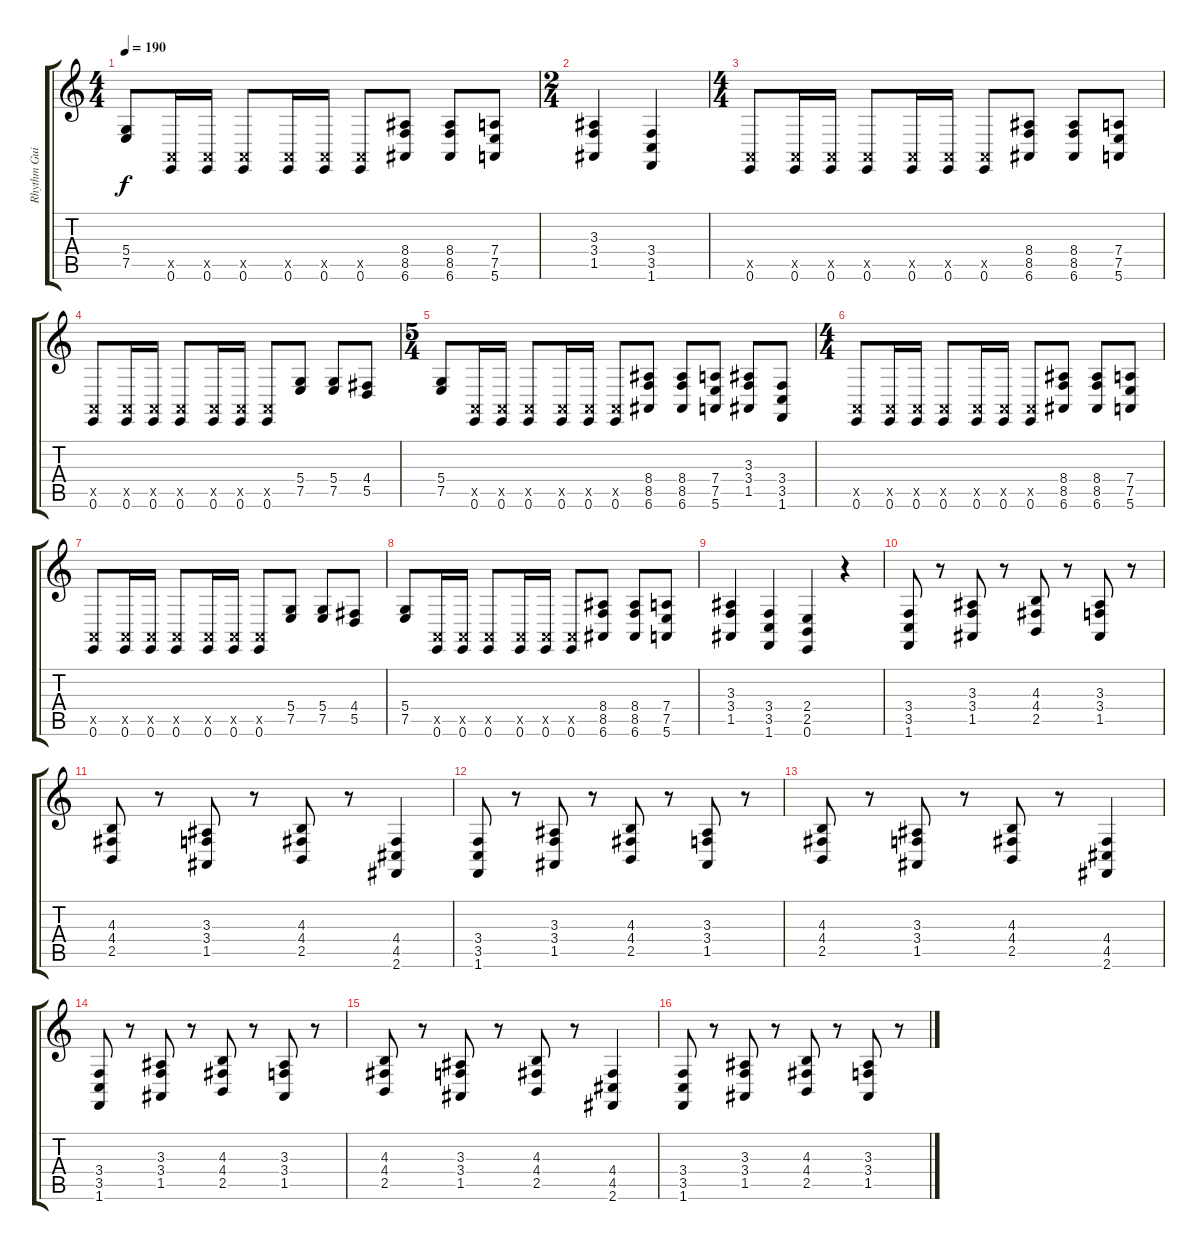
\track ("Rhythm Guitar 2" "Rhythm Gui") {mute instrument lead1square}
\staff {score tabs}
\tuning (E4 B3 G3 D3 A2 E2) {hide}
\ts (4 4)
\tempo 190
\clef g2
\ks c
(5.4 7.5).8{dy f} (0.5{x} 0.6).16 (0.5{x} 0.6).16 (0.5{x} 0.6).8 (0.5{x} 0.6).16 (0.5{x} 0.6).16 (0.5{x} 0.6).8 (8.4 8.5 6.6).8 (8.4 8.5 6.6).8 (7.4 7.5 5.6).8 |
\ts (2 4)
(3.3 3.4 1.5).4 (3.4 3.5 1.6).4 |
\ts (4 4)
(0.5{x} 0.6).8 (0.5{x} 0.6).16 (0.5{x} 0.6).16 (0.5{x} 0.6).8 (0.5{x} 0.6).16 (0.5{x} 0.6).16 (0.5{x} 0.6).8 (8.4 8.5 6.6).8 (8.4 8.5 6.6).8 (7.4 7.5 5.6).8 |
(0.5{x} 0.6).8 (0.5{x} 0.6).16 (0.5{x} 0.6).16 (0.5{x} 0.6).8 (0.5{x} 0.6).16 (0.5{x} 0.6).16 (0.5{x} 0.6).8 (5.4 7.5).8 (5.4 7.5).8 (4.4 5.5).8 |
\ts (5 4)
(5.4 7.5).8 (0.5{x} 0.6).16 (0.5{x} 0.6).16 (0.5{x} 0.6).8 (0.5{x} 0.6).16 (0.5{x} 0.6).16 (0.5{x} 0.6).8 (8.4 8.5 6.6).8 (8.4 8.5 6.6).8 (7.4 7.5 5.6).8 (3.3 3.4 1.5).8 (3.4 3.5 1.6).8 |
\ts (4 4)
(0.5{x} 0.6).8 (0.5{x} 0.6).16 (0.5{x} 0.6).16 (0.5{x} 0.6).8 (0.5{x} 0.6).16 (0.5{x} 0.6).16 (0.5{x} 0.6).8 (8.4 8.5 6.6).8 (8.4 8.5 6.6).8 (7.4 7.5 5.6).8 |
(0.5{x} 0.6).8 (0.5{x} 0.6).16 (0.5{x} 0.6).16 (0.5{x} 0.6).8 (0.5{x} 0.6).16 (0.5{x} 0.6).16 (0.5{x} 0.6).8 (5.4 7.5).8 (5.4 7.5).8 (4.4 5.5).8 |
(5.4 7.5).8 (0.5{x} 0.6).16 (0.5{x} 0.6).16 (0.5{x} 0.6).8 (0.5{x} 0.6).16 (0.5{x} 0.6).16 (0.5{x} 0.6).8 (8.4 8.5 6.6).8 (8.4 8.5 6.6).8 (7.4 7.5 5.6).8 |
(3.3 3.4 1.5).4 (3.4 3.5 1.6).4 (2.4 2.5 0.6).4 r.4 |
(3.4 3.5 1.6).8 r.8 (3.3 3.4 1.5).8 r.8 (4.3 4.4 2.5).8 r.8 (3.3 3.4 1.5).8 r.8 |
(4.3 4.4 2.5).8 r.8 (3.3 3.4 1.5).8 r.8 (4.3 4.4 2.5).8 r.8 (4.4 4.5 2.6).4 |
(3.4 3.5 1.6).8 r.8 (3.3 3.4 1.5).8 r.8 (4.3 4.4 2.5).8 r.8 (3.3 3.4 1.5).8 r.8 |
(4.3 4.4 2.5).8 r.8 (3.3 3.4 1.5).8 r.8 (4.3 4.4 2.5).8 r.8 (4.4 4.5 2.6).4 |
(3.4 3.5 1.6).8 r.8 (3.3 3.4 1.5).8 r.8 (4.3 4.4 2.5).8 r.8 (3.3 3.4 1.5).8 r.8 |
(4.3 4.4 2.5).8 r.8 (3.3 3.4 1.5).8 r.8 (4.3 4.4 2.5).8 r.8 (4.4 4.5 2.6).4 |
(3.4 3.5 1.6).8 r.8 (3.3 3.4 1.5).8 r.8 (4.3 4.4 2.5).8 r.8 (3.3 3.4 1.5).8 r.8
